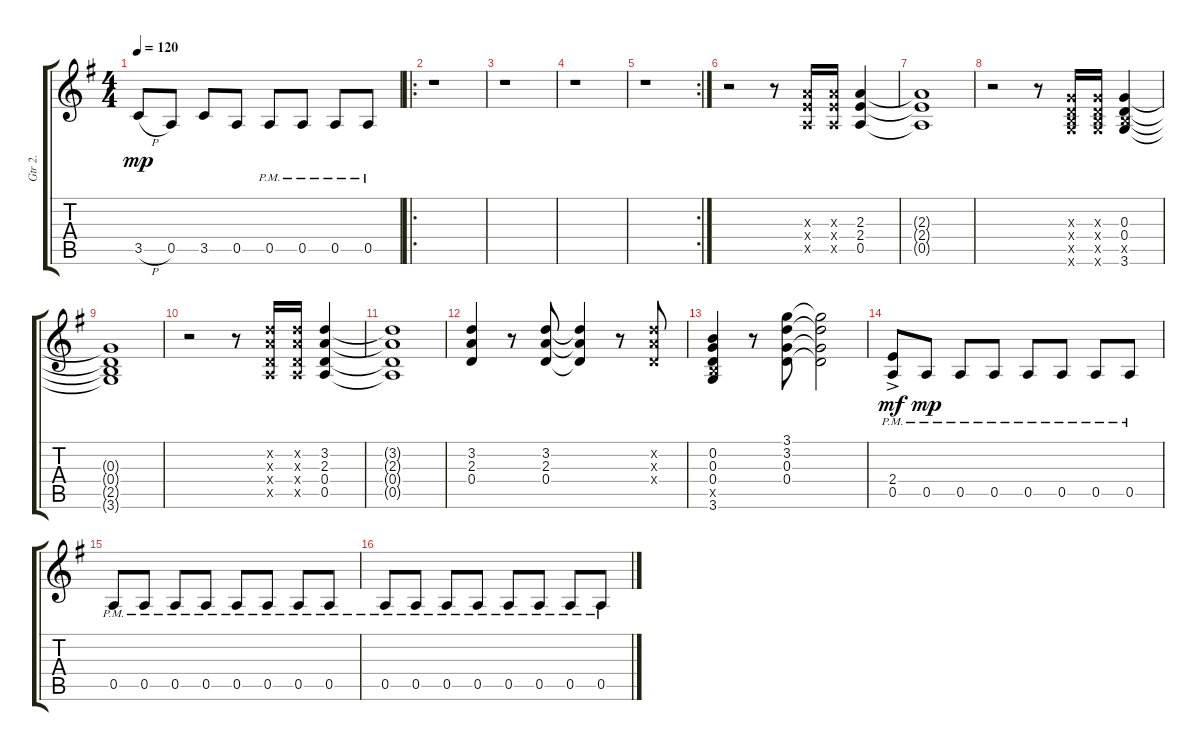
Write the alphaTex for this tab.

\track ("Gtr 2." "Gtr 2.") {instrument distortionguitar}
\staff {score tabs}
\tuning (E4 B3 G3 D3 A2 E2) {hide}
\ts (4 4)
\tempo 120
\clef g2
\ks g
3.5{h}.8{dy mp} 0.5.8 3.5.8 0.5.8 0.5{pm}.8 0.5{pm}.8 0.5{pm}.8 0.5{pm}.8 |
\ro
r.1 |
r.1 |
r.1 |
\rc 2
r.1 |
r.2 r.8 (2.3{x} 2.4{x} 0.5{x}).16 (2.3{x} 2.4{x} 0.5{x}).16 (2.3 2.4 0.5).4 |
(2.3{t} 2.4{t} 0.5{t}).1 |
r.2 r.8 (0.3{x} 0.4{x} 2.5{x} 3.6{x}).16 (0.3{x} 0.4{x} 2.5{x} 3.6{x}).16 (0.3 0.4 2.5{x} 3.6).4 |
(0.3{t} 0.4{t} 2.5{t} 3.6{t}).1 |
r.2 r.8 (3.2{x} 2.3{x} 0.4{x} 0.5{x}).16 (3.2{x} 2.3{x} 0.4{x} 0.5{x}).16 (3.2 2.3 0.4 0.5).4 |
(3.2{t} 2.3{t} 0.4{t} 0.5{t}).1 |
(3.2 2.3 0.4).4 r.8 (3.2 2.3 0.4).8 (3.2{t} 2.3{t} 0.4{t}).4 r.8 (3.2{x} 2.3{x} 0.4{x}).8 |
(0.2 0.3 0.4 2.5{x} 3.6).4 r.8 (3.1 3.2 0.3 0.4).8 (3.1{t} 3.2{t} 0.3{t} 0.4{t}).2 |
(2.4{ac pm} 0.5{ac pm}).8{dy mf} 0.5{pm}.8{dy mp} 0.5{pm}.8 0.5{pm}.8 0.5{pm}.8 0.5{pm}.8 0.5{pm}.8 0.5{pm}.8 |
0.5{pm}.8 0.5{pm}.8 0.5{pm}.8 0.5{pm}.8 0.5{pm}.8 0.5{pm}.8 0.5{pm}.8 0.5{pm}.8 |
0.5{pm}.8 0.5{pm}.8 0.5{pm}.8 0.5{pm}.8 0.5{pm}.8 0.5{pm}.8 0.5{pm}.8 0.5{pm}.8
